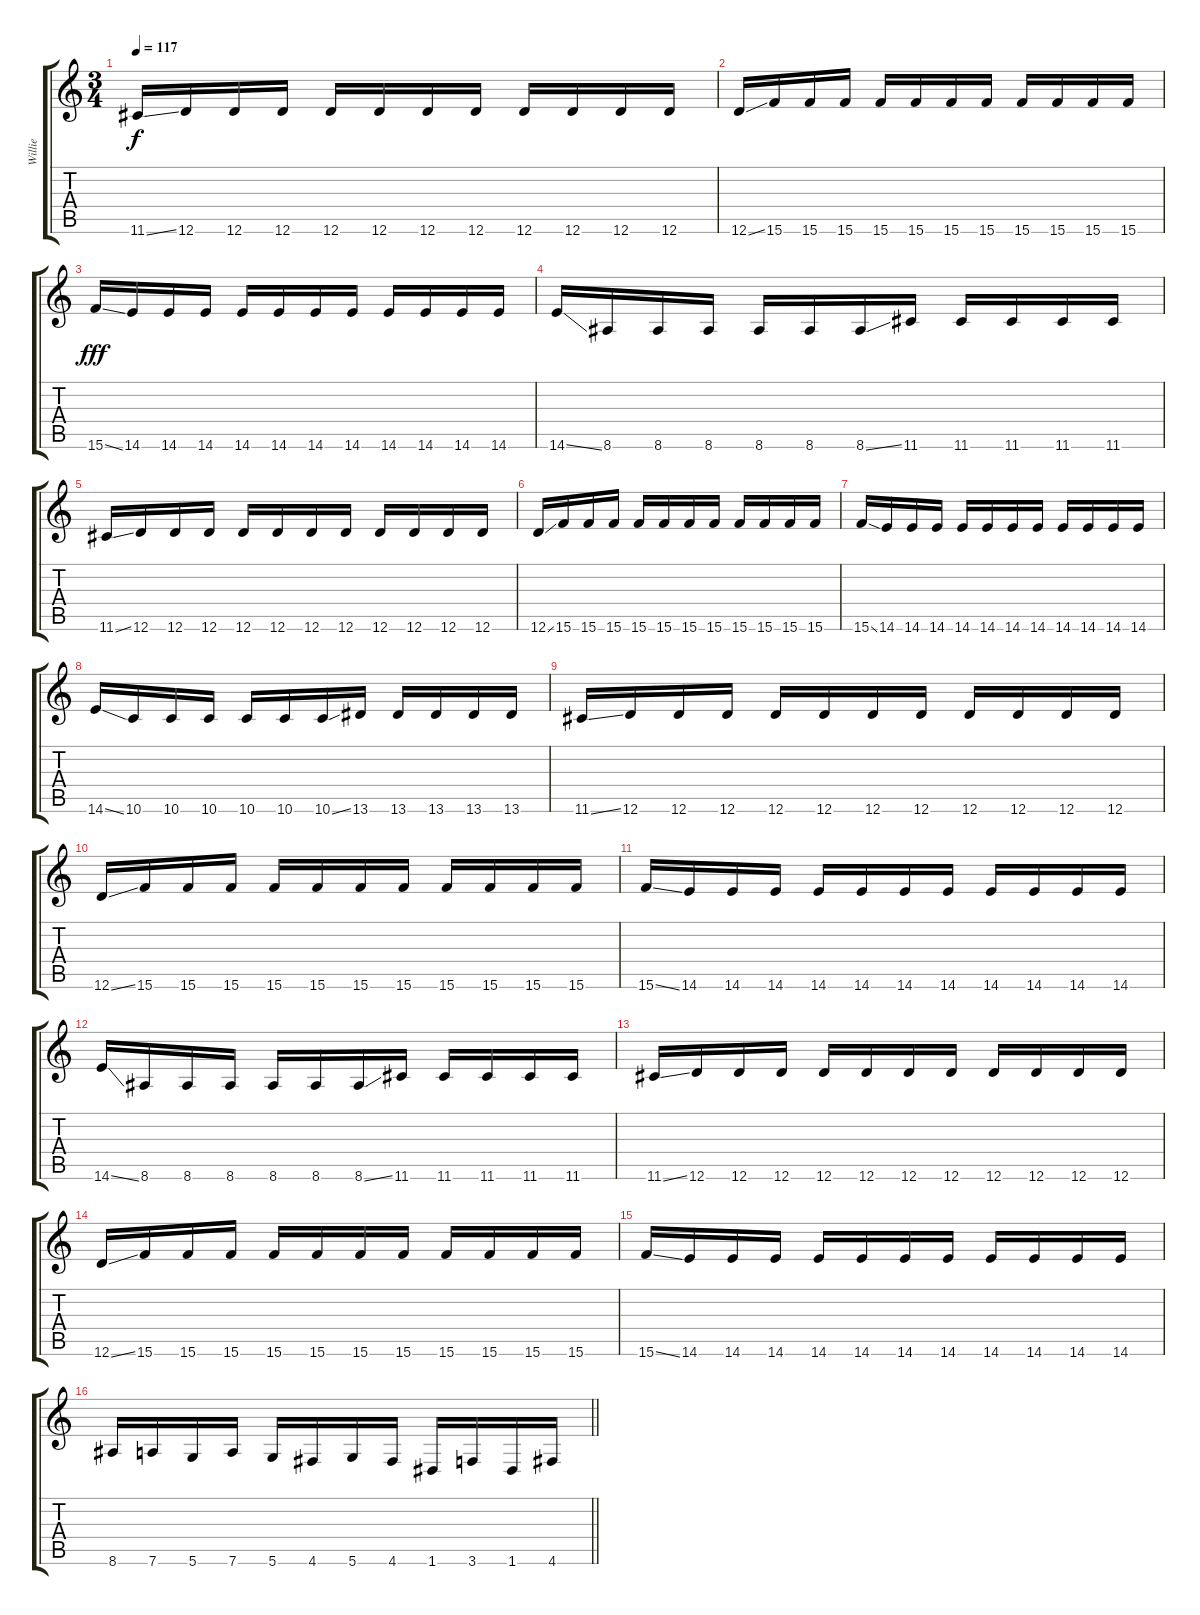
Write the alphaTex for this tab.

\track ("Willie" "Willie") {instrument overdrivenguitar}
\staff {score tabs}
\tuning (E4 B3 G3 D3 A2 D2) {hide}
\ts (3 4)
\tempo 117
\clef g2
\ks c
11.6{ss}.16{dy f} 12.6.16 12.6.16 12.6.16 12.6.16 12.6.16 12.6.16 12.6.16 12.6.16 12.6.16 12.6.16 12.6.16 |
12.6{ss}.16 15.6.16 15.6.16 15.6.16 15.6.16 15.6.16 15.6.16 15.6.16 15.6.16 15.6.16 15.6.16 15.6.16 |
15.6{ss}.16{dy fff} 14.6.16 14.6.16 14.6.16 14.6.16 14.6.16 14.6.16 14.6.16 14.6.16 14.6.16 14.6.16 14.6.16 |
14.6{ss}.16 8.6.16 8.6.16 8.6.16 8.6.16 8.6.16 8.6{ss}.16 11.6.16 11.6.16 11.6.16 11.6.16 11.6.16 |
11.6{ss}.16 12.6.16 12.6.16 12.6.16 12.6.16 12.6.16 12.6.16 12.6.16 12.6.16 12.6.16 12.6.16 12.6.16 |
12.6{ss}.16 15.6.16 15.6.16 15.6.16 15.6.16 15.6.16 15.6.16 15.6.16 15.6.16 15.6.16 15.6.16 15.6.16 |
15.6{ss}.16 14.6.16 14.6.16 14.6.16 14.6.16 14.6.16 14.6.16 14.6.16 14.6.16 14.6.16 14.6.16 14.6.16 |
14.6{ss}.16 10.6.16 10.6.16 10.6.16 10.6.16 10.6.16 10.6{ss}.16 13.6.16 13.6.16 13.6.16 13.6.16 13.6.16 |
11.6{ss}.16 12.6.16 12.6.16 12.6.16 12.6.16 12.6.16 12.6.16 12.6.16 12.6.16 12.6.16 12.6.16 12.6.16 |
12.6{ss}.16 15.6.16 15.6.16 15.6.16 15.6.16 15.6.16 15.6.16 15.6.16 15.6.16 15.6.16 15.6.16 15.6.16 |
15.6{ss}.16 14.6.16 14.6.16 14.6.16 14.6.16 14.6.16 14.6.16 14.6.16 14.6.16 14.6.16 14.6.16 14.6.16 |
14.6{ss}.16 8.6.16 8.6.16 8.6.16 8.6.16 8.6.16 8.6{ss}.16 11.6.16 11.6.16 11.6.16 11.6.16 11.6.16 |
11.6{ss}.16 12.6.16 12.6.16 12.6.16 12.6.16 12.6.16 12.6.16 12.6.16 12.6.16 12.6.16 12.6.16 12.6.16 |
12.6{ss}.16 15.6.16 15.6.16 15.6.16 15.6.16 15.6.16 15.6.16 15.6.16 15.6.16 15.6.16 15.6.16 15.6.16 |
15.6{ss}.16 14.6.16 14.6.16 14.6.16 14.6.16 14.6.16 14.6.16 14.6.16 14.6.16 14.6.16 14.6.16 14.6.16 |
\barLineRight lightlight
8.6.16 7.6.16 5.6.16 7.6.16 5.6.16 4.6.16 5.6.16 4.6.16 1.6.16 3.6.16 1.6.16 4.6.16
